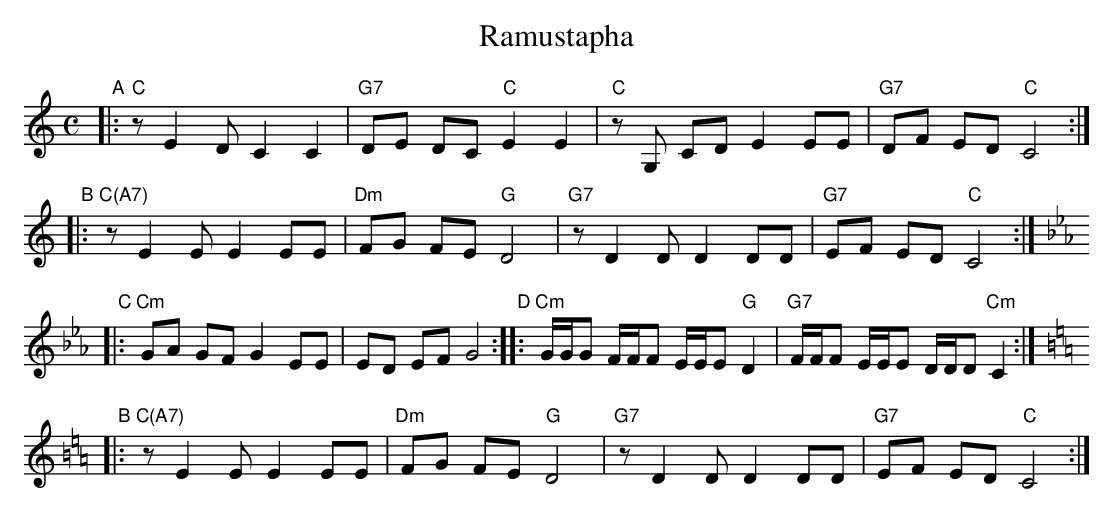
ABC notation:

X:1
T: Ramustapha
M: C
L: 1/8
K: C
"A"|: "C"zE2 D C2 C2 | "G7"DE DC "C"E2 E2 | "C"zG, CD E2 EE | "G7"DF ED "C"C4 :|
"B"|: "C(A7)"zE2 E E2 EE | "Dm"FG FE "G"D4 | "G7"zD2 D D2 DD | "G7"EF ED "C"C4 :|
K:Cm
"C"|: "Cm"GA GF G2 EE | ED EF G4 "D":: "Cm"G/G/G F/F/F E/E/E "G"D2 | "G7"F/F/F E/E/E D/D/D "Cm"C2 :|
K:C=B=e=A
"B"|: "C(A7)"zE2 E E2 EE | "Dm"FG FE "G"D4 | "G7"zD2 D D2 DD | "G7"EF ED "C"C4 :|
